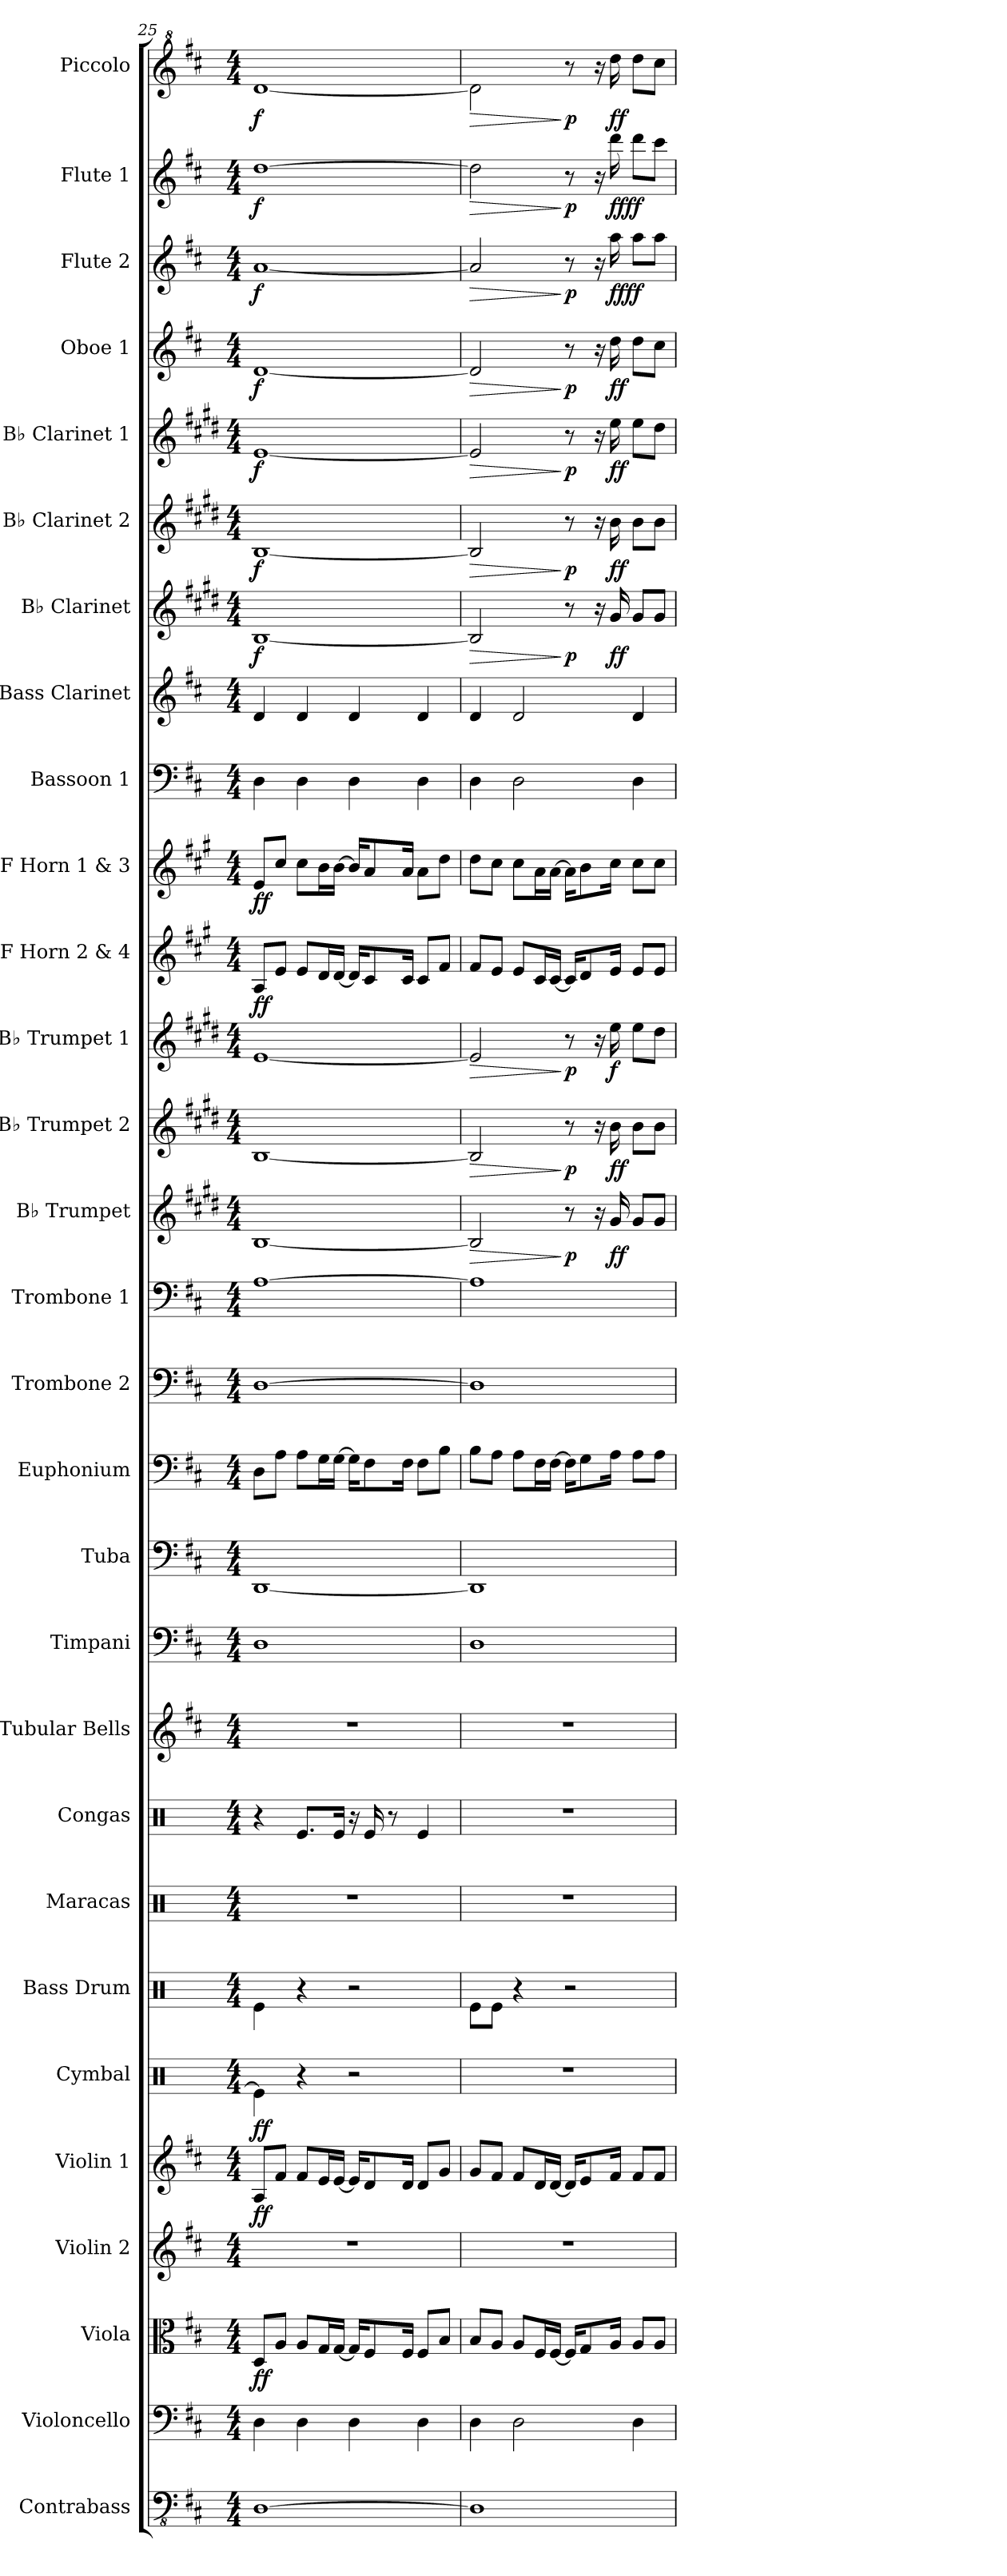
**kern	**kern	**kern	**dynam	**kern	**kern	**dynam	**kern	**dynam	**kern	**kern	**kern	**kern	**kern	**kern	**kern	**kern	**kern	**kern	**dynam	**kern	**dynam	**kern	**dynam	**kern	**dynam	**kern	**dynam	**kern	**kern	**kern	**dynam	**kern	**dynam	**kern	**dynam	**kern	**dynam	**kern	**dynam	**kern	**dynam	**kern	**dynam
*part29	*part28	*part27	*part27	*part26	*part25	*part25	*part24	*part24	*part23	*part22	*part21	*part20	*part19	*part18	*part17	*part16	*part15	*part14	*part14	*part13	*part13	*part12	*part12	*part11	*part11	*part10	*part10	*part9	*part8	*part7	*part7	*part6	*part6	*part5	*part5	*part4	*part4	*part3	*part3	*part2	*part2	*part1	*part1
*staff29	*staff28	*staff27	*staff27	*staff26	*staff25	*staff25	*staff24	*staff24	*staff23	*staff22	*staff21	*staff20	*staff19	*staff18	*staff17	*staff16	*staff15	*staff14	*staff14	*staff13	*staff13	*staff12	*staff12	*staff11	*staff11	*staff10	*staff10	*staff9	*staff8	*staff7	*staff7	*staff6	*staff6	*staff5	*staff5	*staff4	*staff4	*staff3	*staff3	*staff2	*staff2	*staff1	*staff1
*I"Contrabass	*I"Violoncello	*I"Viola	*	*I"Violin 2	*I"Violin 1	*	*I"Cymbal	*	*I"Bass Drum	*I"Maracas	*I"Congas	*I"Tubular Bells	*I"Timpani	*I"Tuba	*I"Euphonium	*I"Trombone 2	*I"Trombone 1	*I"B♭ Trumpet	*	*I"B♭ Trumpet 2	*	*I"B♭ Trumpet 1	*	*I"F Horn 2 &amp; 4	*	*I"F Horn 1 &amp; 3	*	*I"Bassoon 1	*I"Bass Clarinet	*I"B♭ Clarinet	*	*I"B♭ Clarinet 2	*	*I"B♭ Clarinet 1	*	*I"Oboe 1	*	*I"Flute 2	*	*I"Flute 1	*	*I"Piccolo	*
*I'Cb.	*I'Vc.	*I'Vla.	*	*I'Vln. 2	*I'Vln. 1	*	*I'Cym.	*	*I'B. Dr.	*I'Mrcs.	*I'Co.	*I'Tu. Be.	*I'Timp.	*I'Tba.	*I'Euph.	*I'Tbn. 2	*I'Tbn. 1	*I'B♭ Tpt.	*	*I'B♭ Tpt. 2	*	*I'B♭ Tpt. 1	*	*I'F Hn. 2 4	*	*I'F Hn. 1 3	*	*I'Bsn. 1	*I'B. Cl.	*I'B♭ Cl.	*	*I'B♭ Cl. 2	*	*I'B♭ Cl. 1	*	*I'Ob. 1	*	*I'Fl. 2	*	*I'Fl. 1	*	*I'Picc.	*
*clefFv4	*clefF4	*clefC3	*	*clefG2	*clefG2	*	*clefX	*	*clefX	*clefX	*clefX	*clefG2	*clefF4	*clefF4	*clefF4	*clefF4	*clefF4	*clefG2	*	*clefG2	*	*clefG2	*	*clefG2	*	*clefG2	*	*clefF4	*clefG2	*clefG2	*	*clefG2	*	*clefG2	*	*clefG2	*	*clefG2	*	*clefG2	*	*clefG^2	*
*	*	*	*	*	*	*	*	*	*	*	*	*	*	*	*	*	*	*ITrd1c2	*	*ITrd1c2	*	*ITrd1c2	*	*ITrd4c7	*	*ITrd4c7	*	*	*ITrd8c14	*ITrd1c2	*	*ITrd1c2	*	*ITrd1c2	*	*	*	*	*	*	*	*ITrd-7c-12	*
*k[f#c#]	*k[f#c#]	*k[f#c#]	*	*k[f#c#]	*k[f#c#]	*	*k[]	*	*k[]	*k[]	*k[]	*k[f#c#]	*k[f#c#]	*k[f#c#]	*k[f#c#]	*k[f#c#]	*k[f#c#]	*k[f#c#]	*	*k[f#c#]	*	*k[f#c#]	*	*k[f#c#]	*	*k[f#c#]	*	*k[f#c#]	*k[f#c#]	*k[f#c#]	*	*k[f#c#]	*	*k[f#c#]	*	*k[f#c#]	*	*k[f#c#]	*	*k[f#c#]	*	*k[f#c#]	*
*M4/4	*M4/4	*M4/4	*	*M4/4	*M4/4	*	*M4/4	*	*M4/4	*M4/4	*M4/4	*M4/4	*M4/4	*M4/4	*M4/4	*M4/4	*M4/4	*M4/4	*	*M4/4	*	*M4/4	*	*M4/4	*	*M4/4	*	*M4/4	*M4/4	*M4/4	*	*M4/4	*	*M4/4	*	*M4/4	*	*M4/4	*	*M4/4	*	*M4/4	*
=25	=25	=25	=25	=25	=25	=25	=25	=25	=25	=25	=25	=25	=25	=25	=25	=25	=25	=25	=25	=25	=25	=25	=25	=25	=25	=25	=25	=25	=25	=25	=25	=25	=25	=25	=25	=25	=25	=25	=25	=25	=25	=25	=25
*	*	*	*	*	*	*	*^	*	*	*	*	*	*	*	*	*	*	*	*	*	*	*	*	*	*	*	*	*	*	*	*	*	*	*	*	*	*	*	*	*	*	*	*
!	!	!	!LO:DY:b	!	!	!LO:DY:b	!	!	!LO:DY:b	!	!	!	!	!	!	!	!	!	!	!	!	!	!	!	!	!LO:DY:b	!	!LO:DY:b	!	!	!	!LO:DY:b	!	!LO:DY:b	!	!LO:DY:b	!	!LO:DY:b	!	!LO:DY:b	!	!LO:DY:b	!	!LO:DY:b
[1DD	4D\	8D/L	ff	1r	8A/L	ff	4Re\]	4Re^\yy	ff	4Re\	1r	4r	1r	1D	[1DD	8D\L	[1D	[1A	[1A	.	[1A	.	[1d	.	8D/L	ff	8A/L	ff	4D\	4D/	[1A	f	[1A	f	[1d	f	[1d	f	[1a	f	[1dd	f	[1ddd	f
.	.	8A/J	.	.	8f#/J	.	.	.	.	.	.	.	.	.	.	8A\J	.	.	.	.	.	.	.	.	8A/J	.	8f#/J	.	.	.	.	.	.	.	.	.	.	.	.	.	.	.	.	.
.	4D\	8A/L	.	.	8f#/L	.	4r	2.ryy	.	4r	.	8.Re/L	.	.	.	8A\L	.	.	.	.	.	.	.	.	8A/L	.	8f#\L	.	4D\	4D/	.	.	.	.	.	.	.	.	.	.	.	.	.	.
.	.	16G/L	.	.	16e/L	.	.	.	.	.	.	.	.	.	.	16G\L	.	.	.	.	.	.	.	.	16G/L	.	16e\L	.	.	.	.	.	.	.	.	.	.	.	.	.	.	.	.	.
.	.	[16G/JJ	.	.	[16e/JJ	.	.	.	.	.	.	16Re/Jk	.	.	.	[16G\JJ	.	.	.	.	.	.	.	.	[16G/JJ	.	[16e\JJ	.	.	.	.	.	.	.	.	.	.	.	.	.	.	.	.	.
.	4D\	16G/KL]	.	.	16e/KL]	.	2r	.	.	2r	.	16r	.	.	.	16G\KL]	.	.	.	.	.	.	.	.	16G/KL]	.	16e/KL]	.	4D\	4D/	.	.	.	.	.	.	.	.	.	.	.	.	.	.
.	.	8F#/	.	.	8d/	.	.	.	.	.	.	16Re/	.	.	.	8F#\	.	.	.	.	.	.	.	.	8F#/	.	8d/	.	.	.	.	.	.	.	.	.	.	.	.	.	.	.	.	.
.	.	.	.	.	.	.	.	.	.	.	.	8r	.	.	.	.	.	.	.	.	.	.	.	.	.	.	.	.	.	.	.	.	.	.	.	.	.	.	.	.	.	.	.	.
.	.	16F#/Jk	.	.	16d/Jk	.	.	.	.	.	.	.	.	.	.	16F#\Jk	.	.	.	.	.	.	.	.	16F#/Jk	.	16d/Jk	.	.	.	.	.	.	.	.	.	.	.	.	.	.	.	.	.
.	4D\	8F#/L	.	.	8d/L	.	.	.	.	.	.	4Re/	.	.	.	8F#\L	.	.	.	.	.	.	.	.	8F#/L	.	8d\L	.	4D\	4D/	.	.	.	.	.	.	.	.	.	.	.	.	.	.
.	.	8B/J	.	.	8g/J	.	.	.	.	.	.	.	.	.	.	8B\J	.	.	.	.	.	.	.	.	8B/J	.	8g\J	.	.	.	.	.	.	.	.	.	.	.	.	.	.	.	.	.
*	*	*	*	*	*	*	*v	*v	*	*	*	*	*	*	*	*	*	*	*	*	*	*	*	*	*	*	*	*	*	*	*	*	*	*	*	*	*	*	*	*	*	*	*	*
=26	=26	=26	=26	=26	=26	=26	=26	=26	=26	=26	=26	=26	=26	=26	=26	=26	=26	=26	=26	=26	=26	=26	=26	=26	=26	=26	=26	=26	=26	=26	=26	=26	=26	=26	=26	=26	=26	=26	=26	=26	=26	=26	=26
!	!	!	!	!	!	!	!	!	!	!	!	!	!	!	!	!	!	!	!LO:HP:b	!	!LO:HP:b	!	!LO:HP:b	!	!	!	!	!	!	!	!LO:HP:b	!	!LO:HP:b	!	!LO:HP:b	!	!LO:HP:b	!	!LO:HP:b	!	!LO:HP:b	!	!LO:HP:b
1DD]	4D\	8B/L	.	1r	8g/L	.	1r	.	8Re\L	1r	1r	1r	1D	1DD]	8B\L	1D]	1A]	2A/]	>	2A/]	>	2d/]	>	8B/L	.	8g\L	.	4D\	4D/	2A/]	>	2A/]	>	2d/]	>	2d/]	>	2a/]	>	2dd\]	>	2ddd\]	>
.	.	8A/J	.	.	8f#/J	.	.	.	8Re\J	.	.	.	.	.	8A\J	.	.	.	.	.	.	.	.	8A/J	.	8f#\J	.	.	.	.	.	.	.	.	.	.	.	.	.	.	.	.	.
.	2D\	8A/L	.	.	8f#/L	.	.	.	4r	.	.	.	.	.	8A\L	.	.	.	.	.	.	.	.	8A/L	.	8f#\L	.	2D\	2D/	.	.	.	.	.	.	.	.	.	.	.	.	.	.
.	.	16F#/L	.	.	16d/L	.	.	.	.	.	.	.	.	.	16F#\L	.	.	.	.	.	.	.	.	16F#/L	.	16d\L	.	.	.	.	.	.	.	.	.	.	.	.	.	.	.	.	.
.	.	[16F#/JJ	.	.	[16d/JJ	.	.	.	.	.	.	.	.	.	[16F#\JJ	.	.	.	.	.	.	.	.	[16F#/JJ	.	[16d\JJ	.	.	.	.	.	.	.	.	.	.	.	.	.	.	.	.	.
!	!	!	!	!	!	!	!	!	!	!	!	!	!	!	!	!	!	!	!LO:DY:n=1:b	!	!LO:DY:n=1:b	!	!LO:DY:n=1:b	!	!	!	!	!	!	!	!LO:DY:n=1:b	!	!LO:DY:n=1:b	!	!LO:DY:n=1:b	!	!LO:DY:n=1:b	!	!LO:DY:n=1:b	!	!LO:DY:n=1:b	!	!LO:DY:n=1:b
.	.	16F#/KL]	.	.	16d/KL]	.	.	.	2r	.	.	.	.	.	16F#\KL]	.	.	8r	] p	8r	] p	8r	] p	16F#/KL]	.	16d\KL]	.	.	.	8r	] p	8r	] p	8r	] p	8r	] p	8r	] p	8r	] p	8r	] p
.	.	8G/	.	.	8e/	.	.	.	.	.	.	.	.	.	8G\	.	.	.	.	.	.	.	.	8G/	.	8e\	.	.	.	.	.	.	.	.	.	.	.	.	.	.	.	.	.
.	.	.	.	.	.	.	.	.	.	.	.	.	.	.	.	.	.	16r	.	16r	.	16r	.	.	.	.	.	.	.	16r	.	16r	.	16r	.	16r	.	16r	.	16r	.	16r	.
!	!	!	!	!	!	!	!	!	!	!	!	!	!	!	!	!	!	!	!LO:DY:n=2:b	!	!	!	!	!	!	!	!	!	!	!	!	!	!	!	!	!	!	!	!	!	!	!	!
!	!	!	!	!	!	!	!	!	!	!	!	!	!	!	!	!	!	!	!LO:DY:n=3:b	!	!LO:DY:n=2:b	!	!	!	!	!	!	!	!	!	!	!	!	!	!	!	!	!	!	!	!	!	!
!	!	!	!	!	!	!	!	!	!	!	!	!	!	!	!	!	!	!	!	!	!LO:DY:n=3:b	!	!LO:DY:n=2:b	!	!	!	!	!	!	!	!LO:DY:n=2:b	!	!LO:DY:n=2:b	!	!LO:DY:n=2:b	!	!LO:DY:n=2:b	!	!LO:DY:n=2:b	!	!	!	!
!	!	!	!	!	!	!	!	!	!	!	!	!	!	!	!	!	!	!	!	!	!	!	!	!	!	!	!	!	!	!	!	!	!	!	!	!	!	!	!LO:DY:n=3:b	!	!LO:DY:n=2:b	!	!
!	!	!	!	!	!	!	!	!	!	!	!	!	!	!	!	!	!	!	!	!	!	!	!	!	!	!	!	!	!	!	!	!	!	!	!	!	!	!	!	!	!LO:DY:n=3:b	!	!LO:DY:n=2:b
.	.	16A/Jk	.	.	16f#/Jk	.	.	.	.	.	.	.	.	.	16A\Jk	.	.	16f#/	f f	16a\	f f	16dd\	f	16A/Jk	.	16f#\Jk	.	.	.	16f#/	ff	16a\	ff	16dd\	ff	16dd\	ff	16aa\	ff ff	16ddd\	ff ff	16dddd\	ff
.	4D\	8A/L	.	.	8f#/L	.	.	.	.	.	.	.	.	.	8A\L	.	.	8f#/L	.	8a\L	.	8dd\L	.	8A/L	.	8f#\L	.	4D\	4D/	8f#/L	.	8a\L	.	8dd\L	.	8dd\L	.	8aa\L	.	8ddd\L	.	8dddd\L	.
.	.	8A/J	.	.	8f#/J	.	.	.	.	.	.	.	.	.	8A\J	.	.	8f#/J	.	8a\J	.	8cc#\J	.	8A/J	.	8f#\J	.	.	.	8f#/J	.	8a\J	.	8cc#\J	.	8cc#\J	.	8aa\J	.	8ccc#\J	.	8cccc#\J	.
=	=	=	=	=	=	=	=	=	=	=	=	=	=	=	=	=	=	=	=	=	=	=	=	=	=	=	=	=	=	=	=	=	=	=	=	=	=	=	=	=	=	=	=
*-	*-	*-	*-	*-	*-	*-	*-	*-	*-	*-	*-	*-	*-	*-	*-	*-	*-	*-	*-	*-	*-	*-	*-	*-	*-	*-	*-	*-	*-	*-	*-	*-	*-	*-	*-	*-	*-	*-	*-	*-	*-	*-	*-
